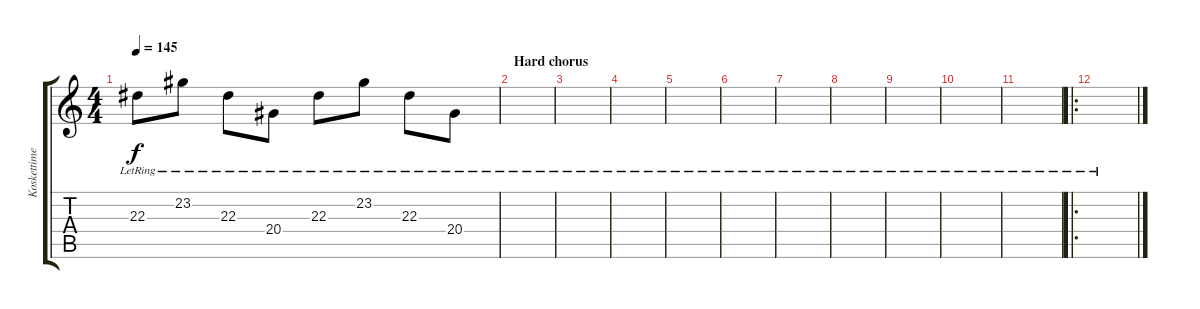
\track ("Koskettimet 3" "Koskettime") {instrument orchestralharp}
\staff {score tabs}
\tuning (D4 A3 F3 C3 G2 D2) {hide}
\ts (4 4)
\tempo 145
\clef g2
\ks c
22.3{lr}.8{dy f} 23.2{lr}.8 22.3{lr}.8 20.4{lr}.8 22.3{lr}.8 23.2{lr}.8 22.3{lr}.8 20.4{lr}.8 |
\section ("" "Hard chorus")
|
|
|
|
|
|
|
|
|
|
\ro
